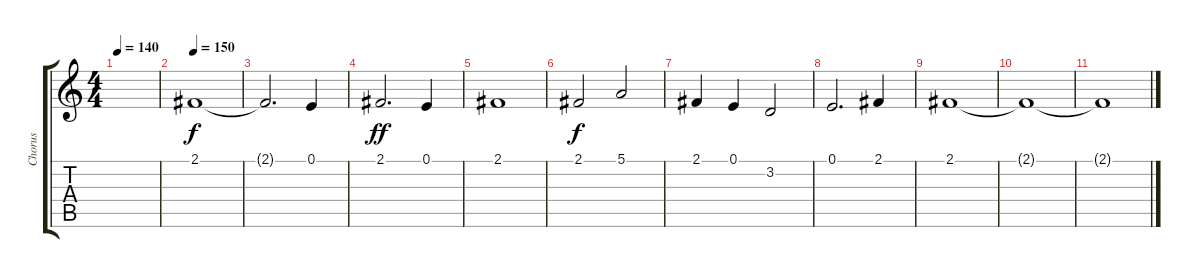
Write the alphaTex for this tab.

\track ("Chorus" "Chorus") {instrument choiraahs}
\staff {score tabs}
\tuning (E4 B3 G3 D3 A2 E2) {hide}
\ts (4 4)
\tempo 140
\clef g2
\ks c
|
\tempo 150
2.1.1 |
2.1{t}.2{d} 0.1.4 |
2.1.2{d dy ff} 0.1.4 |
2.1.1 |
2.1.2{dy f} 5.1.2 |
2.1.4 0.1.4 3.2.2 |
0.1.2{d} 2.1.4 |
2.1.1 |
2.1{t}.1{volume 0} |
2.1{t}.1
